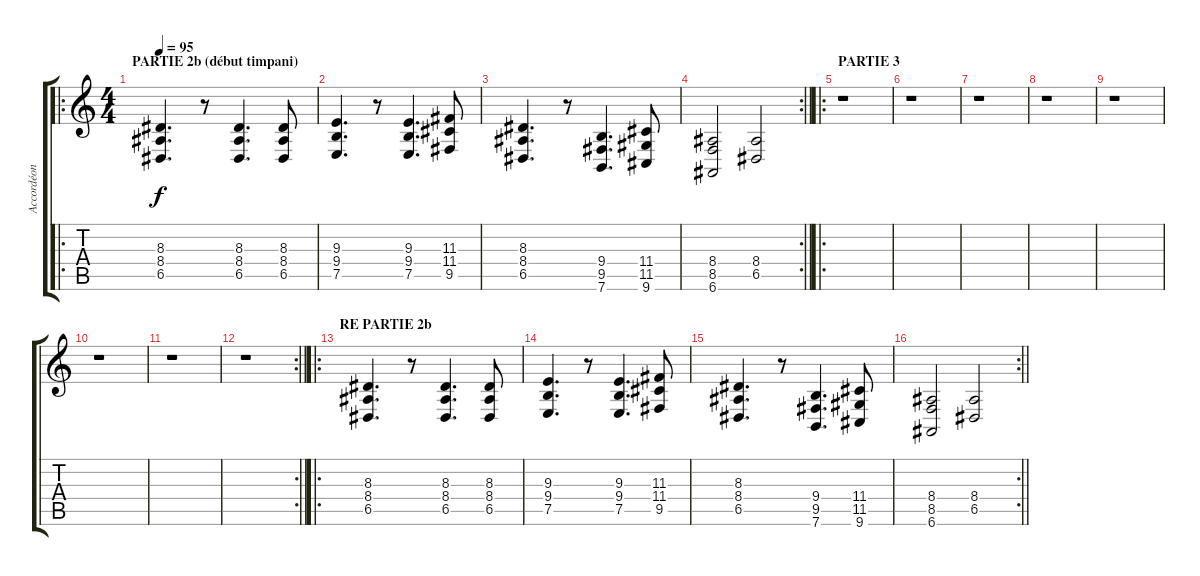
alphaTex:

\track ("Accordéon" "Accordéon") {instrument accordion}
\staff {score tabs}
\tuning (E4 B3 G3 D3 A2 E2) {hide}
\ro
\ts (4 4)
\section ("" "PARTIE 2b (début timpani)")
\tempo 95
\clef g2
\ks c
(8.3 8.4 6.5).4{d dy f} r.8 (8.3 8.4 6.5).4{d} (8.3 8.4 6.5).8 |
(9.3 9.4 7.5).4{d} r.8 (9.3 9.4 7.5).4{d} (11.3 11.4 9.5).8 |
(8.3 8.4 6.5).4{d} r.8 (9.4 9.5 7.6).4{d} (11.4 11.5 9.6).8 |
\rc 2
\barLineRight lightlight
(8.4 8.5 6.6).2 (8.4 6.5).2 |
\ro
\section ("" "PARTIE 3")
r.1 |
r.1 |
r.1 |
r.1 |
r.1 |
r.1 |
r.1 |
\rc 2
\barLineRight lightlight
r.1 |
\ro
\section ("" "RE PARTIE 2b")
(8.3 8.4 6.5).4{d} r.8 (8.3 8.4 6.5).4{d} (8.3 8.4 6.5).8 |
(9.3 9.4 7.5).4{d} r.8 (9.3 9.4 7.5).4{d} (11.3 11.4 9.5).8 |
(8.3 8.4 6.5).4{d} r.8 (9.4 9.5 7.6).4{d} (11.4 11.5 9.6).8 |
\rc 2
\barLineRight lightlight
(8.4 8.5 6.6).2 (8.4 6.5).2
